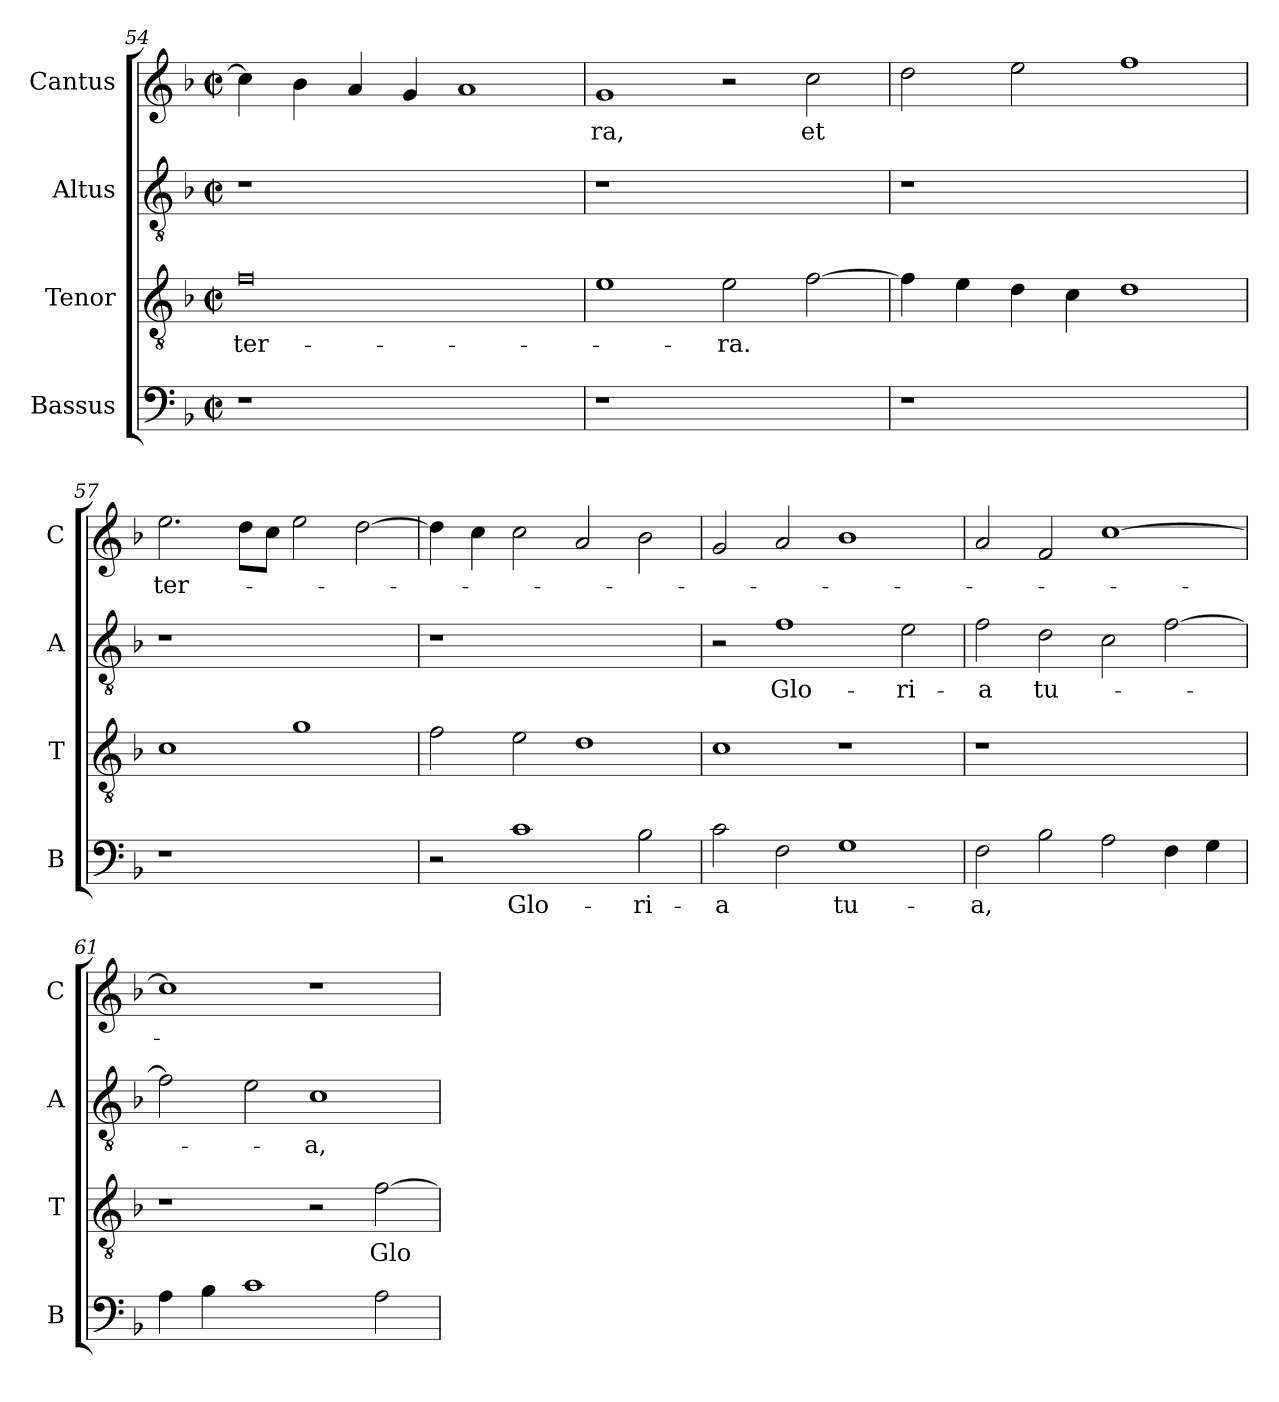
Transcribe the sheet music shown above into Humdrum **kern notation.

**kern	**text	**kern	**text	**kern	**text	**kern	**text
*part4	*part4	*part3	*part3	*part2	*part2	*part1	*part1
*staff4	*staff4	*staff3	*staff3	*staff2	*staff2	*staff1	*staff1
*I"Bassus	*	*I"Tenor	*	*I"Altus	*	*I"Cantus	*
*I'B	*	*I'T	*	*I'A	*	*I'C	*
*clefF4	*	*clefGv2	*	*clefGv2	*	*clefG2	*
*k[b-]	*	*k[b-]	*	*k[b-]	*	*k[b-]	*
*F:	*	*F:	*	*F:	*	*F:	*
*M2/2	*	*M2/2	*	*M2/2	*	*M2/2	*
*met(c|)	*	*met(c|)	*	*met(c|)	*	*met(c|)	*
=54	=54	=54	=54	=54	=54	=54	=54
!	!	!	!LO:LY:b	!	!	!	!
1r	.	0f	ter-	1r	.	4cc\]	.
.	.	.	.	.	.	4b-\	.
.	.	.	.	.	.	4a/	.
.	.	.	.	.	.	4g/	.
1ryy	.	.	.	1ryy	.	1a	.
=55	=55	=55	=55	=55	=55	=55	=55
!	!	!	!	!	!	!	!LO:LY:b
1r	.	1e	.	1r	.	1g	-ra,
!	!	!	!LO:LY:b	!	!	!	!
1ryy	.	2e\	-ra.	1ryy	.	2r	.
!	!	!	!	!	!	!	!LO:LY:b
.	.	[2f\	.	.	.	2cc\	et
=56	=56	=56	=56	=56	=56	=56	=56
1r	.	4f\]	.	1r	.	2dd\	.
.	.	4e\	.	.	.	.	.
.	.	4d\	.	.	.	2ee\	.
.	.	4c\	.	.	.	.	.
1ryy	.	1d	.	1ryy	.	1ff	.
=57	=57	=57	=57	=57	=57	=57	=57
!	!	!	!	!	!	!	!LO:LY:b
1r	.	1c	.	1r	.	2.ee\	ter-
.	.	.	.	.	.	8dd\L	.
.	.	.	.	.	.	8cc\J	.
1ryy	.	1g	.	1ryy	.	2ee\	.
.	.	.	.	.	.	[2dd\	.
!!LO:PB:g=z
=58	=58	=58	=58	=58	=58	=58	=58
2r	.	2f\	.	1r	.	4dd\]	.
.	.	.	.	.	.	4cc\	.
!	!LO:LY:b	!	!	!	!	!	!
1c	Glo-	2e\	.	.	.	2cc\	.
.	.	1d	.	1ryy	.	2a/	.
!	!LO:LY:b	!	!	!	!	!	!
2B-\	-ri-	.	.	.	.	2b-\	.
=59	=59	=59	=59	=59	=59	=59	=59
!	!LO:LY:b	!	!	!	!	!	!
2c\	-a	1c	.	2r	.	2g/	.
!	!	!	!	!	!LO:LY:b	!	!
2F\	.	.	.	1f	Glo-	2a/	.
!	!LO:LY:b	!	!	!	!	!	!
1G	tu-	1r	.	.	.	1b-	.
!	!	!	!	!	!LO:LY:b	!	!
.	.	.	.	2e\	-ri-	.	.
=60	=60	=60	=60	=60	=60	=60	=60
!	!LO:LY:b	!	!	!	!	!	!
!	!	!	!	!	!LO:LY:b	!	!
2F\	-a,	1r	.	2f\	-a	2a/	.
!	!	!	!	!	!LO:LY:b	!	!
2B-\	.	.	.	2d\	tu-	2f/	.
2A\	.	1ryy	.	2c\	.	[1cc	.
4F\	.	.	.	[2f\	.	.	.
4G\	.	.	.	.	.	.	.
=61	=61	=61	=61	=61	=61	=61	=61
4A\	.	1r	.	2f\]	.	1cc]	.
4B-\	.	.	.	.	.	.	.
1c	.	.	.	2e\	.	.	.
!	!	!	!	!	!LO:LY:b	!	!
.	.	2r	.	1c	-a,	1r	.
!	!	!	!LO:LY:b	!	!	!	!
2A\	.	[2f\	Glo-	.	.	.	.
=	=	=	=	=	=	=	=
*-	*-	*-	*-	*-	*-	*-	*-
